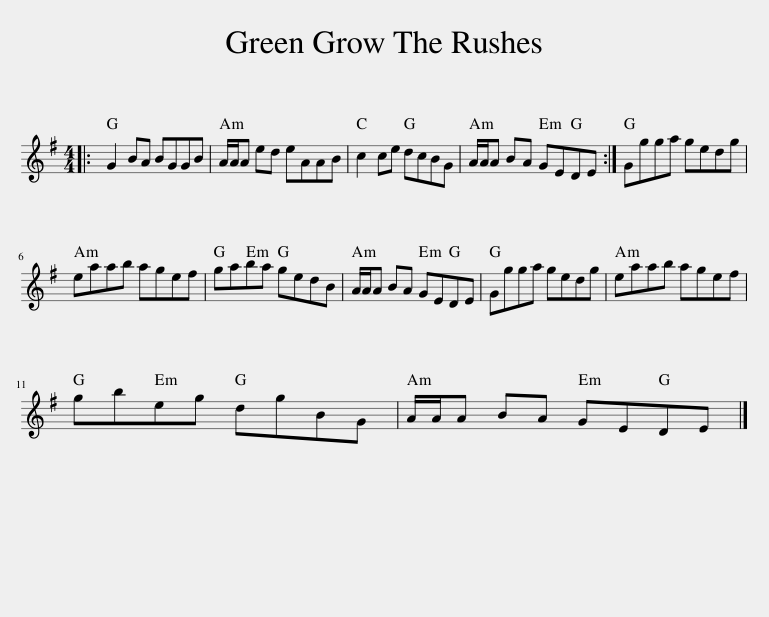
X:1
L:1/8
M:4/4
I:linebreak $
K:G
V:1 treble
V:1
|: G2 BA BGGB | A/A/A ed eAAB | c2 ce dcBG | A/A/A BA GEDE :| Ggga gedg |$ %5
 eaab agef | gaba gedB | A/A/A BA GEDE | Ggga gedg | eaab agef |$ %10
 gbeg dgBG | A/A/A BA GEDE |] %12
